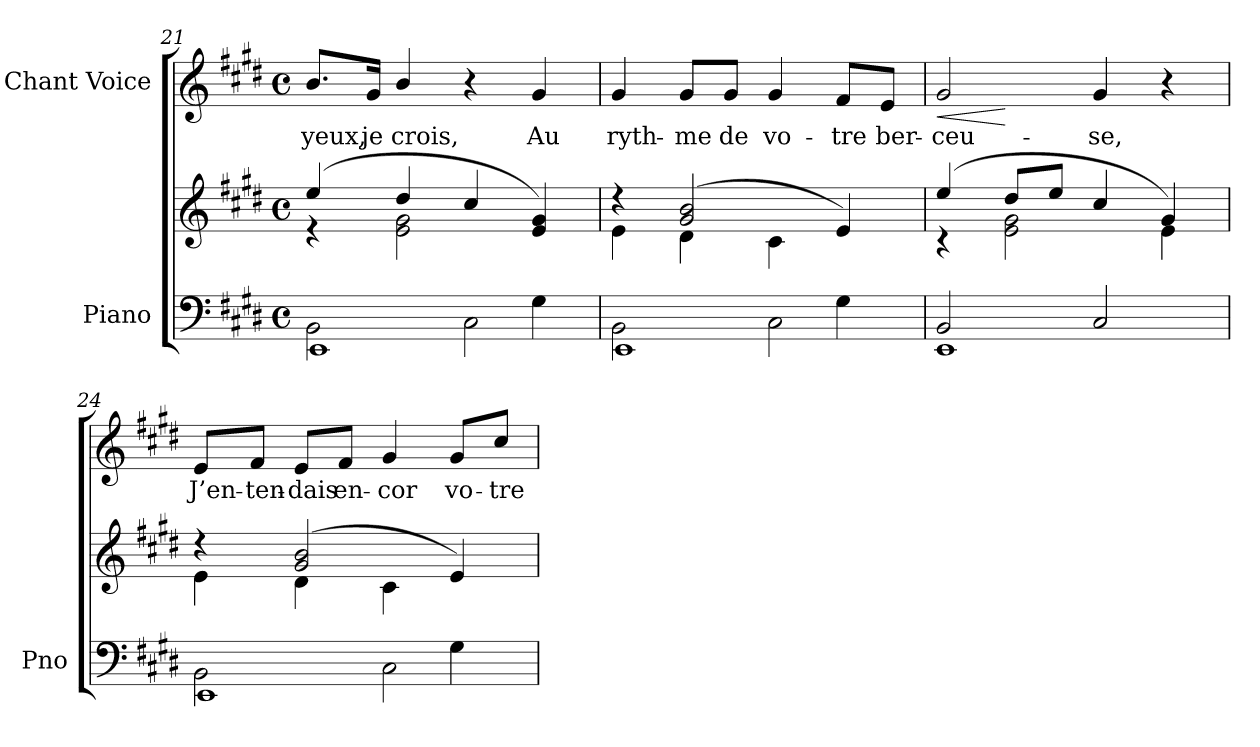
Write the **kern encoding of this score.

**kern	**kern	**kern	**text	**dynam
*part2	*part2	*part1	*part1	*part1
*staff3	*staff2	*staff1	*staff1	*staff1
*I"Piano	*	*I"Chant Voice	*	*
*I'Pno	*	*	*	*
*clefF4	*clefG2	*clefG2	*	*
*k[f#c#g#d#]	*k[f#c#g#d#]	*k[f#c#g#d#]	*	*
*M4/4	*M4/4	*M4/4	*	*
*met(c)	*met(c)	*met(c)	*	*
=21	=21	=21	=21	=21
*^	*^	*	*	*
*	*^	*	*	*	*	*
!	!	!	!	!	!	!LO:LY:b	!
2.ryy	2BB\	1EE	(4ee/	4r	8.b/L	yeux,	.
!	!	!	!	!	!	!LO:LY:b	!
.	.	.	.	.	16g#/Jk	je	.
!	!	!	!	!	!	!LO:LY:b	!
.	.	.	4dd#/	(<2e\ 2g#\	4b/	crois,	.
.	2C#\	.	4cc#/	.	4r	.	.
!	!	!	!	!	!	!LO:LY:b	!
4G#\)	.	.	4e/ 4g#/)	4ryy	4g#/	Au	.
!!LO:LB:g=z
=22	=22	=22	=22	=22	=22	=22	=22
!	!	!	!	!	!	!LO:LY:b	!
2.ryy	2BB\	1EE	4r	(<4e\	4g#/	ryth-	.
!	!	!	!	!	!	!LO:LY:b	!
.	.	.	(2g#/ 2b/	4d#\	8g#/L	-me	.
!	!	!	!	!	!	!LO:LY:b	!
.	.	.	.	.	8g#/J	de	.
!	!	!	!	!	!	!LO:LY:b	!
.	2C#\	.	.	4c#\	4g#/	vo-	.
!	!	!	!	!	!	!LO:LY:b	!
4G#\)	.	.	4e/)	4ryy	8f#/L	-tre	.
!	!	!	!	!	!	!LO:LY:b	!
.	.	.	.	.	8e/J	ber-	.
*	*v	*v	*	*	*	*	*
=23	=23	=23	=23	=23	=23	=23
!	!	!	!	!	!LO:LY:b	!LO:HP:b
*	*	*	*	*^	*	*
2BB/	1EE	(4ee/	4r	2g#/	4ryy	-ceu-	<
.	.	8dd#/L	2e\ 2g#\	.	4ryy	.	[
.	.	8ee/J	.	.	.	.	.
!	!	!	!	!	!	!LO:LY:b	!
2C#/	.	4cc#/	.	4g#/	2ryy	-se,	.
.	.	4g#/)	4e\	4r	.	.	.
*	*	*	*	*v	*v	*	*
=24	=24	=24	=24	=24	=24	=24
*	*^	*	*	*	*	*
!	!	!	!	!	!	!LO:LY:b	!
2.ryy	2BB\	1EE	4r	(<4e\	8e/L	J’en-	.
!	!	!	!	!	!	!LO:LY:b	!
.	.	.	.	.	8f#/J	-ten-	.
!	!	!	!	!	!	!LO:LY:b	!
.	.	.	(2g#/ 2b/	4d#\	8e/L	-dais	.
!	!	!	!	!	!	!LO:LY:b	!
.	.	.	.	.	8f#/J	en-	.
!	!	!	!	!	!	!LO:LY:b	!
.	2C#\	.	.	4c#\	4g#/	-cor	.
!	!	!	!	!	!	!LO:LY:b	!
4G#\)	.	.	4e/)	4ryy	8g#/L	vo-	.
!	!	!	!	!	!	!LO:LY:b	!
.	.	.	.	.	8cc#/J	-tre	.
*v	*v	*v	*	*	*	*	*
*	*v	*v	*	*	*
=	=	=	=	=
*-	*-	*-	*-	*-
